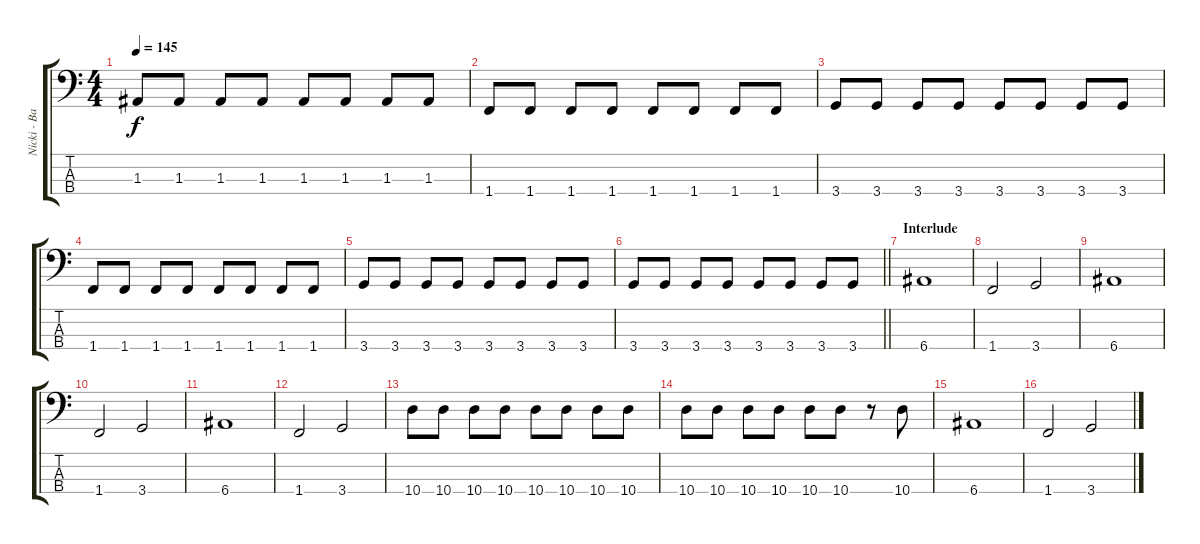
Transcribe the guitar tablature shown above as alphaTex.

\track ("Nicki - Bass" "Nicki - Ba") {instrument electricbassfinger}
\staff {score tabs}
\tuning (G2 D2 A1 E1) {hide}
\ts (4 4)
\tempo 145
\clef f4
\ks c
1.3.8{dy f} 1.3.8 1.3.8 1.3.8 1.3.8 1.3.8 1.3.8 1.3.8 |
1.4.8 1.4.8 1.4.8 1.4.8 1.4.8 1.4.8 1.4.8 1.4.8 |
3.4.8 3.4.8 3.4.8 3.4.8 3.4.8 3.4.8 3.4.8 3.4.8 |
1.4.8 1.4.8 1.4.8 1.4.8 1.4.8 1.4.8 1.4.8 1.4.8 |
3.4.8 3.4.8 3.4.8 3.4.8 3.4.8 3.4.8 3.4.8 3.4.8 |
\barLineRight lightlight
3.4.8 3.4.8 3.4.8 3.4.8 3.4.8 3.4.8 3.4.8 3.4.8 |
\section ("" "Interlude")
6.4.1 |
1.4.2 3.4.2 |
6.4.1 |
1.4.2 3.4.2 |
6.4.1 |
1.4.2 3.4.2 |
10.4.8 10.4.8 10.4.8 10.4.8 10.4.8 10.4.8 10.4.8 10.4.8 |
10.4.8 10.4.8 10.4.8 10.4.8 10.4.8 10.4.8 r.8 10.4.8 |
6.4.1 |
1.4.2 3.4.2
